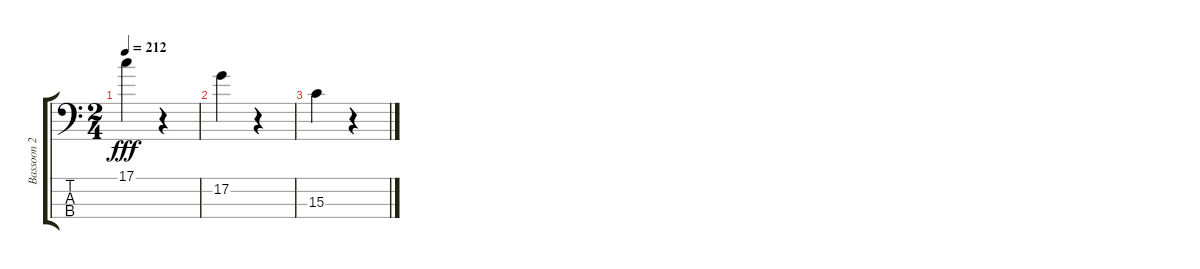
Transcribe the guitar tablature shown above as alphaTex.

\track ("Bassoon 2" "Bassoon 2") {instrument acousticguitarnylon}
\staff {score tabs}
\tuning (G2 D2 A1 E1) {hide}
\ts (2 4)
\tempo 212
\clef f4
\ks c
17.1.4{dy fff} r.4 |
17.2.4 r.4 |
15.3.4 r.4
